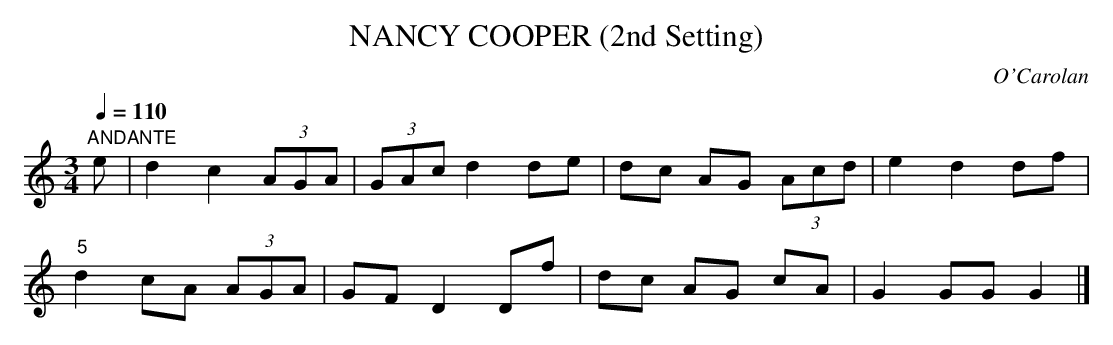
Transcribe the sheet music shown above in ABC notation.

X:1
T:NANCY COOPER (2nd Setting)
C:O'Carolan
Q:1/4=110
M:3/4
L:1/8
K:C
"ANDANTE"
e|d2 c2 (3AGA|(3GAc d2 de|dc AG (3Acd|e2 d2 df|
"5"d2 cA (3AGA|GF D2 Df|dc AG cA|G2 GG G2 |]
